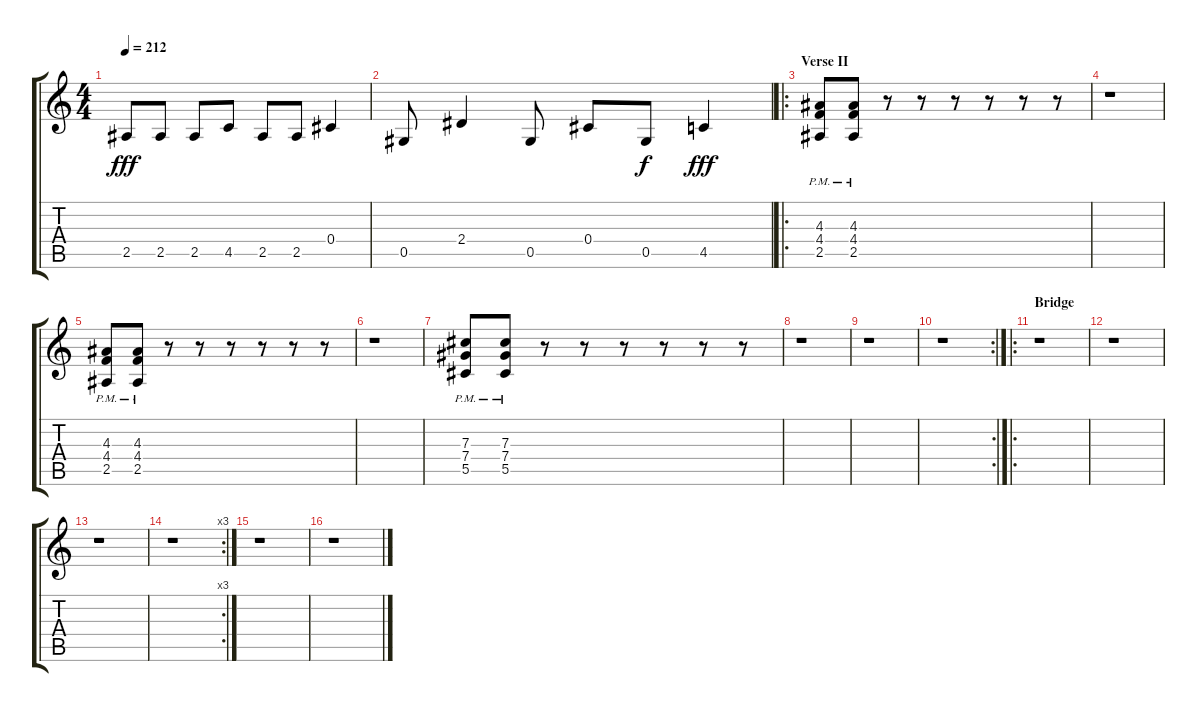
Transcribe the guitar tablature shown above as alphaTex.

\track "" {instrument distortionguitar}
\staff {score tabs}
\tuning (Eb4 Bb3 Gb3 Db3 Ab2 Eb2) {hide}
\ts (4 4)
\tempo 212
\clef g2
\ks c
2.5.8{dy fff} 2.5.8 2.5.8 4.5.8 2.5.8 2.5.8 0.4.4 |
0.5.8 2.4.4 0.5.8 0.4.8 0.5.8{dy f} 4.5.4{dy fff} |
\ro
\section ("" "Verse II")
(4.3{pm} 4.4{pm} 2.5{pm}).8 (4.3{pm} 4.4{pm} 2.5{pm}).8 r.8 r.8 r.8 r.8 r.8 r.8 |
r.1 |
(4.3{pm} 4.4{pm} 2.5{pm}).8 (4.3{pm} 4.4{pm} 2.5{pm}).8 r.8 r.8 r.8 r.8 r.8 r.8 |
r.1 |
(7.3{pm} 7.4 5.5).8 (7.3{pm} 7.4 5.5).8 r.8 r.8 r.8 r.8 r.8 r.8 |
r.1 |
r.1 |
\rc 2
r.1 |
\ro
\section ("" "Bridge")
r.1 |
r.1 |
r.1 |
\rc 3
r.1 |
r.1 |
r.1
